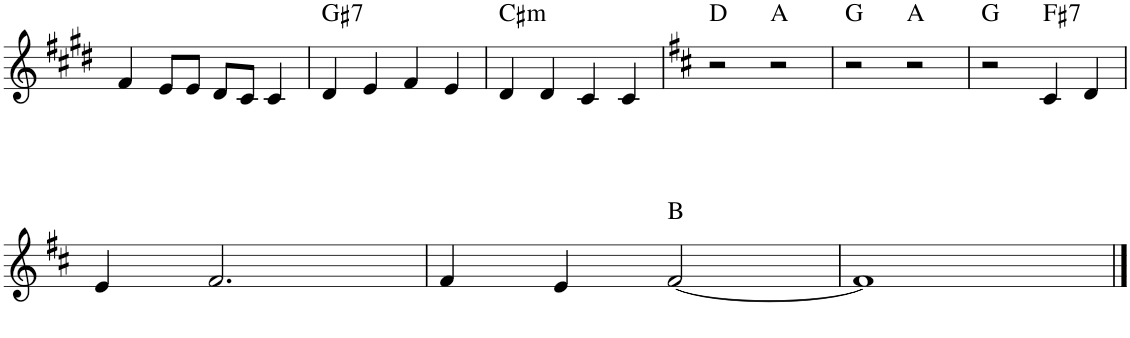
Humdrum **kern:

**kern	**harte
*part1	*part1
*staff1	*
*I"Piano	*
*I'Pno.	*
!!LO:PB:g=z
*clefG2	*
*k[f#c#g#d#]	*
*M4/4	*
=83	=83
4f#/	.
8e/L	.
8e/J	.
8d#/L	.
8c#/J	.
4c#/	.
=84	=84
!	!LO:H:kt=7
4d#/	G#:7
4e/	.
4f#/	.
4e/	.
=85	=85
!	!LO:H:kt=m
4d#/	C#:min
4d#/	.
4c#/	.
4c#/	.
=86	=86
*k[f#c#]	*
2r	D:maj
2r	A:maj
=87	=87
2r	G:maj
2r	A:maj
=88	=88
2r	G:maj
!	!LO:H:kt=7
4c#/	F#:7
4d/	.
!!LO:LB:g=z
=89	=89
4e/	.
2.f#/	.
=90	=90
4f#/	.
4e/	.
[2f#/	B:maj
=91	=91
1f#]	.
==	==
*-	*-
